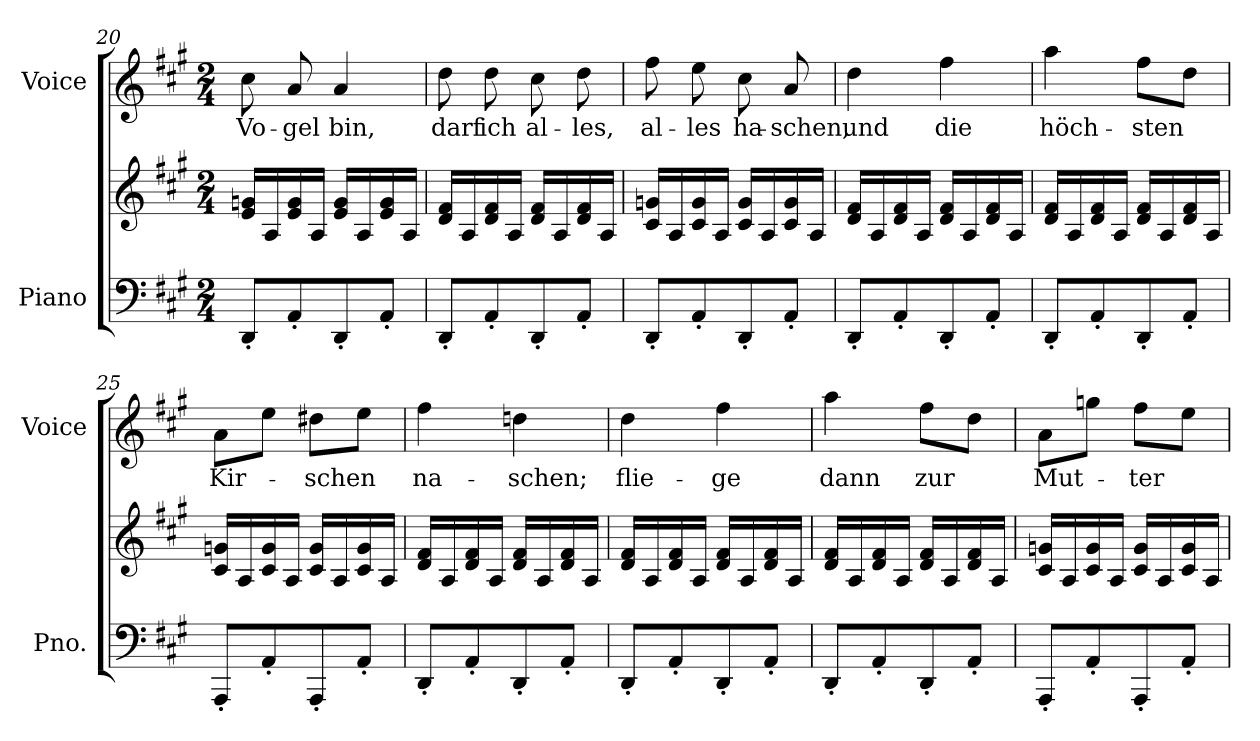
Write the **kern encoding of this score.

**kern	**kern	**kern	**text
*part2	*part2	*part1	*part1
*staff3	*staff2	*staff1	*staff1
*I"Piano	*	*I"Voice	*
*I'Pno.	*	*I'Voice	*
*clefF4	*clefG2	*clefG2	*
*k[f#c#g#]	*k[f#c#g#]	*k[f#c#g#]	*
*A:	*A:	*A:	*
*M2/4	*M2/4	*M2/4	*
=20	=20	=20	=20
!	!	!	!LO:LY:b:color=#000000
8DD'i/L	16ei/ 16gniLL	8cc#i\	Vo-
.	16Ai/	.	.
!	!	!	!LO:LY:b:color=#000000
8AA'i/	16ei/ 16gi	8ai/	-gel
.	16Ai/JJ	.	.
!	!	!	!LO:LY:b:color=#000000
8DD'i/	16ei/ 16giLL	4ai/	bin,
.	16Ai/	.	.
8AA'i/J	16ei/ 16gi	.	.
.	16Ai/JJ	.	.
=21	=21	=21	=21
!	!	!	!LO:LY:b:color=#000000
8DD'i/L	16di/ 16f#iLL	8ddi\	darf
.	16Ai/	.	.
!	!	!	!LO:LY:b:color=#000000
8AA'i/	16di/ 16f#i	8ddi\	ich
.	16Ai/JJ	.	.
!	!	!	!LO:LY:b:color=#000000
8DD'i/	16di/ 16f#iLL	8cc#i\	al-
.	16Ai/	.	.
!	!	!	!LO:LY:b:color=#000000
8AA'i/J	16di/ 16f#i	8ddi\	-les,
.	16Ai/JJ	.	.
=22	=22	=22	=22
!	!	!	!LO:LY:b:color=#000000
8DD'i/L	16c#i/ 16gniLL	8ff#i\	al-
.	16Ai/	.	.
!	!	!	!LO:LY:b:color=#000000
8AA'i/	16c#i/ 16gi	8eei\	-les
.	16Ai/JJ	.	.
!	!	!	!LO:LY:b:color=#000000
8DD'i/	16c#i/ 16giLL	8cc#i\	ha-
.	16Ai/	.	.
!	!	!	!LO:LY:b:color=#000000
8AA'i/J	16c#i/ 16gi	8ai/	-schen,
.	16Ai/JJ	.	.
=23	=23	=23	=23
!	!	!	!LO:LY:b:color=#000000
8DD'i/L	16di/ 16f#iLL	4ddi\	und
.	16Ai/	.	.
8AA'i/	16di/ 16f#i	.	.
.	16Ai/JJ	.	.
!	!	!	!LO:LY:b:color=#000000
8DD'i/	16di/ 16f#iLL	4ff#i\	die
.	16Ai/	.	.
8AA'i/J	16di/ 16f#i	.	.
.	16Ai/JJ	.	.
=24	=24	=24	=24
!	!	!	!LO:LY:b:color=#000000
8DD'i/L	16di/ 16f#iLL	4aai\	höch-
.	16Ai/	.	.
8AA'i/	16di/ 16f#i	.	.
.	16Ai/JJ	.	.
!	!	!	!LO:LY:b:color=#000000
8DD'i/	16di/ 16f#iLL	8ff#i\L	-sten
.	16Ai/	.	.
8AA'i/J	16di/ 16f#i	8ddi\J	.
.	16Ai/JJ	.	.
!!LO:PB:g=z
=25	=25	=25	=25
!	!	!	!LO:LY:b:color=#000000
8AAA'i/L	16c#i/ 16gniLL	8ai\L	Kir-
.	16Ai/	.	.
8AA'i/	16c#i/ 16gi	8eei\J	.
.	16Ai/JJ	.	.
!	!	!	!LO:LY:b:color=#000000
8AAA'i/	16c#i/ 16giLL	8dd#Xi\L	-schen
.	16Ai/	.	.
8AA'i/J	16c#i/ 16gi	8eei\J	.
.	16Ai/JJ	.	.
=26	=26	=26	=26
!	!	!	!LO:LY:b:color=#000000
8DD'i/L	16di/ 16f#iLL	4ff#i\	na-
.	16Ai/	.	.
8AA'i/	16di/ 16f#i	.	.
.	16Ai/JJ	.	.
!	!	!	!LO:LY:b:color=#000000
8DD'i/	16di/ 16f#iLL	4ddni\	-schen;
.	16Ai/	.	.
8AA'i/J	16di/ 16f#i	.	.
.	16Ai/JJ	.	.
=27	=27	=27	=27
!	!	!	!LO:LY:b:color=#000000
8DD'i/L	16di/ 16f#iLL	4ddi\	flie-
.	16Ai/	.	.
8AA'i/	16di/ 16f#i	.	.
.	16Ai/JJ	.	.
!	!	!	!LO:LY:b:color=#000000
8DD'i/	16di/ 16f#iLL	4ff#i\	-ge
.	16Ai/	.	.
8AA'i/J	16di/ 16f#i	.	.
.	16Ai/JJ	.	.
=28	=28	=28	=28
!	!	!	!LO:LY:b:color=#000000
8DD'i/L	16di/ 16f#iLL	4aai\	dann
.	16Ai/	.	.
8AA'i/	16di/ 16f#i	.	.
.	16Ai/JJ	.	.
!	!	!	!LO:LY:b:color=#000000
8DD'i/	16di/ 16f#iLL	8ff#i\L	zur
.	16Ai/	.	.
8AA'i/J	16di/ 16f#i	8ddi\J	.
.	16Ai/JJ	.	.
=29	=29	=29	=29
!	!	!	!LO:LY:b:color=#000000
8AAA'i/L	16c#i/ 16gniLL	8ai\L	Mut-
.	16Ai/	.	.
8AA'i/	16c#i/ 16gi	8ggni\J	.
.	16Ai/JJ	.	.
!	!	!	!LO:LY:b:color=#000000
8AAA'i/	16c#i/ 16giLL	8ff#i\L	-ter
.	16Ai/	.	.
8AA'i/J	16c#i/ 16gi	8eei\J	.
.	16Ai/JJ	.	.
=	=	=	=
*-	*-	*-	*-
